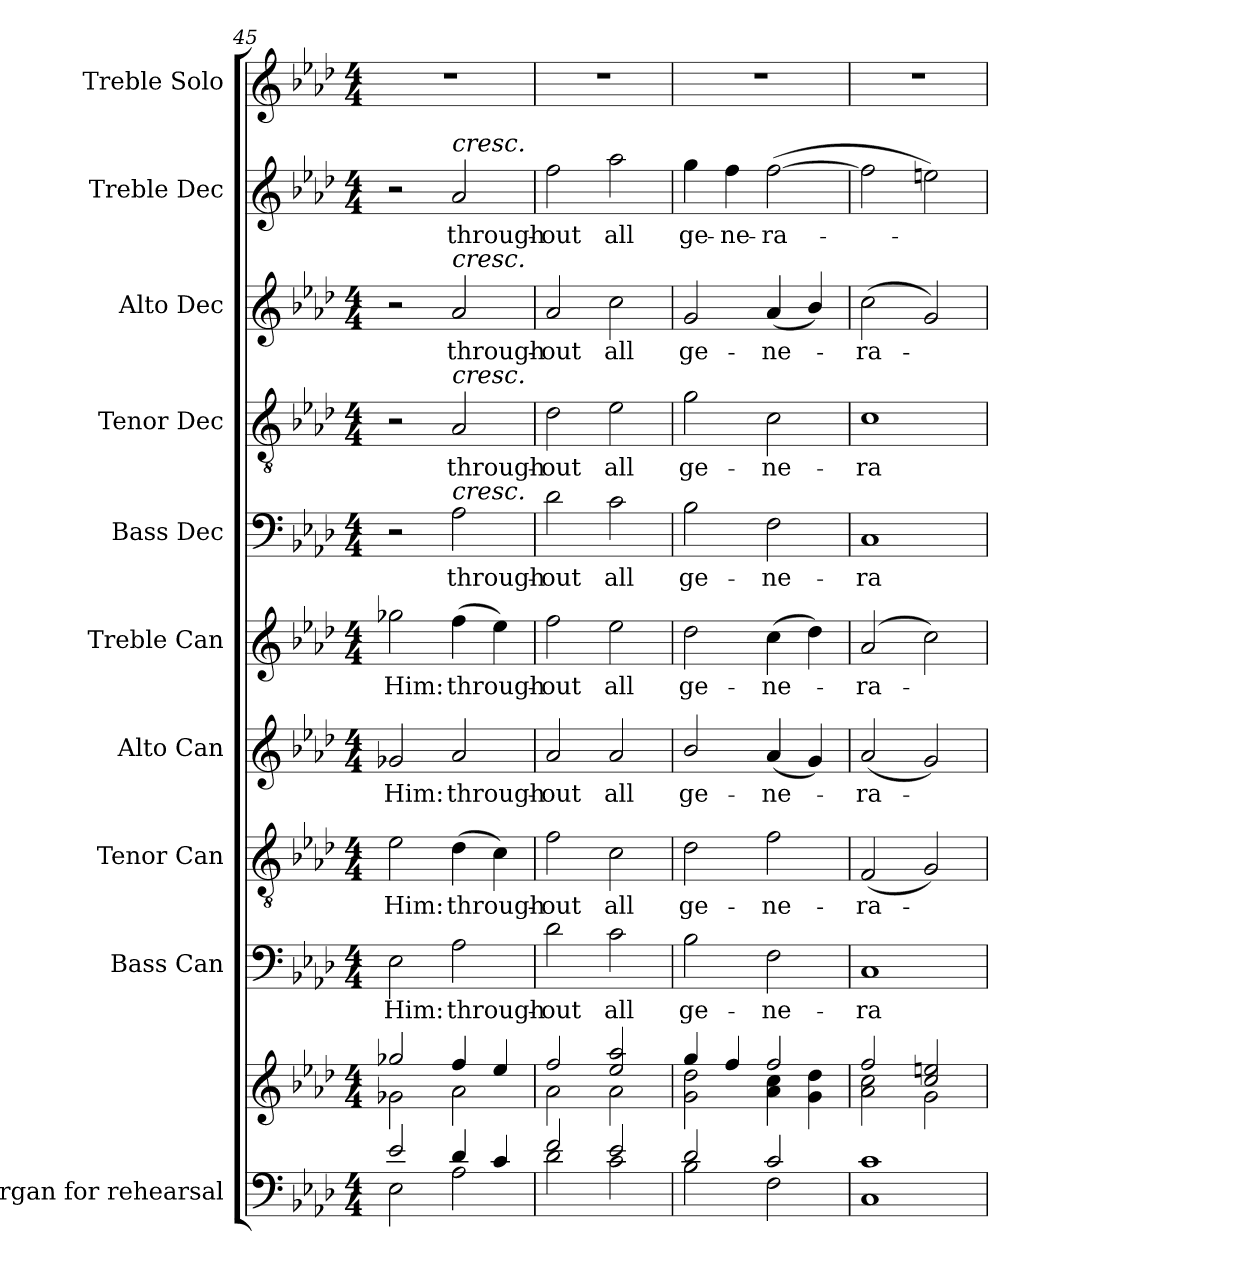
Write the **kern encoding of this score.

**kern	**kern	**kern	**text	**kern	**text	**kern	**text	**kern	**text	**kern	**text	**kern	**text	**kern	**text	**kern	**text	**kern
*part10	*part10	*part9	*part9	*part8	*part8	*part7	*part7	*part6	*part6	*part5	*part5	*part4	*part4	*part3	*part3	*part2	*part2	*part1
*staff11	*staff10	*staff9	*staff9	*staff8	*staff8	*staff7	*staff7	*staff6	*staff6	*staff5	*staff5	*staff4	*staff4	*staff3	*staff3	*staff2	*staff2	*staff1
*I"Organ for  rehearsal	*	*I"Bass Can	*	*I"Tenor Can	*	*I"Alto Can	*	*I"Treble Can	*	*I"Bass Dec	*	*I"Tenor Dec	*	*I"Alto Dec	*	*I"Treble Dec	*	*I"Treble Solo
*I'Org.	*	*I'B.	*	*I'T.	*	*I'A.	*	*I'Tr.	*	*I'B.	*	*I'T.	*	*I'A.	*	*I'Tr.	*	*I'Tr. Solo
*clefF4	*clefG2	*clefF4	*	*clefGv2	*	*clefG2	*	*clefG2	*	*clefF4	*	*clefGv2	*	*clefG2	*	*clefG2	*	*clefG2
*	*	*	*	*ITrd7c12	*	*	*	*	*	*	*	*ITrd7c12	*	*	*	*	*	*
*k[b-e-a-d-]	*k[b-e-a-d-]	*k[b-e-a-d-]	*	*k[b-e-a-d-]	*	*k[b-e-a-d-]	*	*k[b-e-a-d-]	*	*k[b-e-a-d-]	*	*k[b-e-a-d-]	*	*k[b-e-a-d-]	*	*k[b-e-a-d-]	*	*k[b-e-a-d-]
*A-:	*A-:	*A-:	*	*A-:	*	*A-:	*	*A-:	*	*A-:	*	*A-:	*	*A-:	*	*A-:	*	*A-:
*M4/4	*M4/4	*M4/4	*	*M4/4	*	*M4/4	*	*M4/4	*	*M4/4	*	*M4/4	*	*M4/4	*	*M4/4	*	*M4/4
=45	=45	=45	=45	=45	=45	=45	=45	=45	=45	=45	=45	=45	=45	=45	=45	=45	=45	=45
*^	*^	*	*	*	*	*	*	*	*	*	*	*	*	*	*	*	*	*
!	!	!	!	!	!LO:LY:b:color=#000000	!	!	!	!	!	!	!	!	!	!	!	!	!	!	!
!	!	!	!	!	!	!	!LO:LY:b:color=#000000	!	!	!	!	!	!	!	!	!	!	!	!	!
!	!	!	!	!	!	!	!	!	!LO:LY:b:color=#000000	!	!	!	!	!	!	!	!	!	!	!
!	!	!	!	!	!	!	!	!	!	!	!LO:LY:b:color=#000000	!	!	!	!	!	!	!	!	!
2e-i/	2E-i\	2gg-Xi/	2g-Xi\	2E-i\	Him:	2E-i\	Him:	2g-Xi/	Him:	2gg-Xi\	Him:	2r	.	2r	.	2r	.	2r	.	1r
!	!	!	!	!	!LO:LY:b:color=#000000	!	!	!	!	!	!	!	!	!	!	!	!	!	!	!
!	!	!	!	!	!	!	!LO:LY:b:color=#000000	!	!	!	!	!	!	!	!	!	!	!	!	!
!	!	!	!	!	!	!	!	!	!LO:LY:b:color=#000000	!	!	!	!	!	!	!	!	!	!	!
!	!	!	!	!	!	!	!	!	!	!	!LO:LY:b:color=#000000	!	!	!	!	!	!	!	!	!
!	!	!	!	!	!	!	!	!	!	!	!	!	!LO:LY:b:color=#000000	!	!	!	!	!	!	!
!	!	!	!	!	!	!	!	!	!	!	!	!	!	!	!LO:LY:b:color=#000000	!	!	!	!	!
!	!	!	!	!	!	!	!	!	!	!	!	!	!	!	!	!	!LO:LY:b:color=#000000	!	!	!
!	!	!	!	!	!	!	!	!	!	!	!	!	!	!	!	!	!	!LO:TX:a:i:t=cresc.	!	!
!	!	!	!	!	!	!	!	!	!	!	!	!	!	!	!	!LO:TX:a:i:t=cresc.	!	!	!	!
!	!	!	!	!	!	!	!	!	!	!	!	!	!	!LO:TX:a:i:t=cresc.	!	!	!	!	!	!
!	!	!	!	!	!	!	!	!	!	!	!	!LO:TX:a:i:t=cresc.	!	!	!	!	!	!	!	!
!	!	!	!	!	!	!	!	!	!	!	!	!	!	!	!	!	!	!	!LO:LY:b:color=#000000	!
4d-i/	2A-i\	4ffi/	2a-i\	2A-i\	through-	(4D-i\	through-	2a-i/	through-	(4ffi\	through-	2A-i\	through-	2AA-i/	through-	2a-i/	through-	2a-i/	through-	.
4ci/	.	4ee-i/	.	.	.	4Ci\)	.	.	.	4ee-i\)	.	.	.	.	.	.	.	.	.	.
=46	=46	=46	=46	=46	=46	=46	=46	=46	=46	=46	=46	=46	=46	=46	=46	=46	=46	=46	=46	=46
!	!	!	!	!	!LO:LY:b:color=#000000	!	!	!	!	!	!	!	!	!	!	!	!	!	!	!
!	!	!	!	!	!	!	!LO:LY:b:color=#000000	!	!	!	!	!	!	!	!	!	!	!	!	!
!	!	!	!	!	!	!	!	!	!LO:LY:b:color=#000000	!	!	!	!	!	!	!	!	!	!	!
!	!	!	!	!	!	!	!	!	!	!	!LO:LY:b:color=#000000	!	!	!	!	!	!	!	!	!
!	!	!	!	!	!	!	!	!	!	!	!	!	!LO:LY:b:color=#000000	!	!	!	!	!	!	!
!	!	!	!	!	!	!	!	!	!	!	!	!	!	!	!LO:LY:b:color=#000000	!	!	!	!	!
!	!	!	!	!	!	!	!	!	!	!	!	!	!	!	!	!	!LO:LY:b:color=#000000	!	!	!
!	!	!	!	!	!	!	!	!	!	!	!	!	!	!	!	!	!	!	!LO:LY:b:color=#000000	!
2fi/	2d-i\	2ffi/	2a-i\	2d-i\	-out	2Fi\	-out	2a-i/	-out	2ffi\	-out	2d-i\	-out	2D-i\	-out	2a-i/	-out	2ffi\	-out	1r
!	!	!	!	!	!LO:LY:b:color=#000000	!	!	!	!	!	!	!	!	!	!	!	!	!	!	!
!	!	!	!	!	!	!	!LO:LY:b:color=#000000	!	!	!	!	!	!	!	!	!	!	!	!	!
!	!	!	!	!	!	!	!	!	!LO:LY:b:color=#000000	!	!	!	!	!	!	!	!	!	!	!
!	!	!	!	!	!	!	!	!	!	!	!LO:LY:b:color=#000000	!	!	!	!	!	!	!	!	!
!	!	!	!	!	!	!	!	!	!	!	!	!	!LO:LY:b:color=#000000	!	!	!	!	!	!	!
!	!	!	!	!	!	!	!	!	!	!	!	!	!	!	!LO:LY:b:color=#000000	!	!	!	!	!
!	!	!	!	!	!	!	!	!	!	!	!	!	!	!	!	!	!LO:LY:b:color=#000000	!	!	!
!	!	!	!	!	!	!	!	!	!	!	!	!	!	!	!	!	!	!	!LO:LY:b:color=#000000	!
2e-i/	2ci\	2ee-i/ 2aa-i	2a-i\	2ci\	all	2Ci\	all	2a-i/	all	2ee-i\	all	2ci\	all	2E-i\	all	2cci\	all	2aa-i\	all	.
=47	=47	=47	=47	=47	=47	=47	=47	=47	=47	=47	=47	=47	=47	=47	=47	=47	=47	=47	=47	=47
!	!	!	!	!	!LO:LY:b:color=#000000	!	!	!	!	!	!	!	!	!	!	!	!	!	!	!
!	!	!	!	!	!	!	!LO:LY:b:color=#000000	!	!	!	!	!	!	!	!	!	!	!	!	!
!	!	!	!	!	!	!	!	!	!LO:LY:b:color=#000000	!	!	!	!	!	!	!	!	!	!	!
!	!	!	!	!	!	!	!	!	!	!	!LO:LY:b:color=#000000	!	!	!	!	!	!	!	!	!
!	!	!	!	!	!	!	!	!	!	!	!	!	!LO:LY:b:color=#000000	!	!	!	!	!	!	!
!	!	!	!	!	!	!	!	!	!	!	!	!	!	!	!LO:LY:b:color=#000000	!	!	!	!	!
!	!	!	!	!	!	!	!	!	!	!	!	!	!	!	!	!	!LO:LY:b:color=#000000	!	!	!
!	!	!	!	!	!	!	!	!	!	!	!	!	!	!	!	!	!	!	!LO:LY:b:color=#000000	!
2d-i/	2B-i\	4ggi/	2gi\ 2dd-i	2B-i\	ge-	2D-i\	ge-	2b-i/	ge-	2dd-i\	ge-	2B-i\	ge-	2Gi\	ge-	2gi/	ge-	4ggi\	ge-	1r
!	!	!	!	!	!	!	!	!	!	!	!	!	!	!	!	!	!	!	!LO:LY:b:color=#000000	!
.	.	4ffi/	.	.	.	.	.	.	.	.	.	.	.	.	.	.	.	4ffi\	-ne-	.
!	!	!	!	!	!LO:LY:b:color=#000000	!	!	!	!	!	!	!	!	!	!	!	!	!	!	!
!	!	!	!	!	!	!	!LO:LY:b:color=#000000	!	!	!	!	!	!	!	!	!	!	!	!	!
!	!	!	!	!	!	!	!	!	!LO:LY:b:color=#000000	!	!	!	!	!	!	!	!	!	!	!
!	!	!	!	!	!	!	!	!	!	!	!LO:LY:b:color=#000000	!	!	!	!	!	!	!	!	!
!	!	!	!	!	!	!	!	!	!	!	!	!	!LO:LY:b:color=#000000	!	!	!	!	!	!	!
!	!	!	!	!	!	!	!	!	!	!	!	!	!	!	!LO:LY:b:color=#000000	!	!	!	!	!
!	!	!	!	!	!	!	!	!	!	!	!	!	!	!	!	!	!LO:LY:b:color=#000000	!	!	!
!	!	!	!	!	!	!	!	!	!	!	!	!	!	!	!	!	!	!	!LO:LY:b:color=#000000	!
2ci/	2Fi\	2ffi/	4a-i\ 4cci	2Fi\	-ne-	2Fi\	-ne-	(4a-i/	-ne-	(4cci\	-ne-	2Fi\	-ne-	2Ci\	-ne-	(4a-i/	-ne-	([2ffi\	-ra-	.
.	.	.	4gi\ 4dd-i	.	.	.	.	4gi/)	.	4dd-i\)	.	.	.	.	.	4b-i/)	.	.	.	.
=48	=48	=48	=48	=48	=48	=48	=48	=48	=48	=48	=48	=48	=48	=48	=48	=48	=48	=48	=48	=48
!	!	!	!	!	!LO:LY:b:color=#000000	!	!	!	!	!	!	!	!	!	!	!	!	!	!	!
!	!	!	!	!	!	!	!LO:LY:b:color=#000000	!	!	!	!	!	!	!	!	!	!	!	!	!
!	!	!	!	!	!	!	!	!	!LO:LY:b:color=#000000	!	!	!	!	!	!	!	!	!	!	!
!	!	!	!	!	!	!	!	!	!	!	!LO:LY:b:color=#000000	!	!	!	!	!	!	!	!	!
!	!	!	!	!	!	!	!	!	!	!	!	!	!LO:LY:b:color=#000000	!	!	!	!	!	!	!
!	!	!	!	!	!	!	!	!	!	!	!	!	!	!	!LO:LY:b:color=#000000	!	!	!	!	!
!	!	!	!	!	!	!	!	!	!	!	!	!	!	!	!	!	!LO:LY:b:color=#000000	!	!	!
1ci	1Ci	2ffi/	2a-i\ 2cci	1Ci	-ra-	(2FFi/	-ra-	(2a-i/	-ra-	(2a-i/	-ra-	1Ci	-ra-	1Ci	-ra-	(2cci\	-ra-	2ffi\]	.	1r
.	.	2cci/ 2eeni	2gi\	.	.	2GGi/)	.	2gi/)	.	2cci\)	.	.	.	.	.	2gi/)	.	2eeni\)	.	.
*v	*v	*	*	*	*	*	*	*	*	*	*	*	*	*	*	*	*	*	*	*
*	*v	*v	*	*	*	*	*	*	*	*	*	*	*	*	*	*	*	*	*
=	=	=	=	=	=	=	=	=	=	=	=	=	=	=	=	=	=	=
*-	*-	*-	*-	*-	*-	*-	*-	*-	*-	*-	*-	*-	*-	*-	*-	*-	*-	*-
